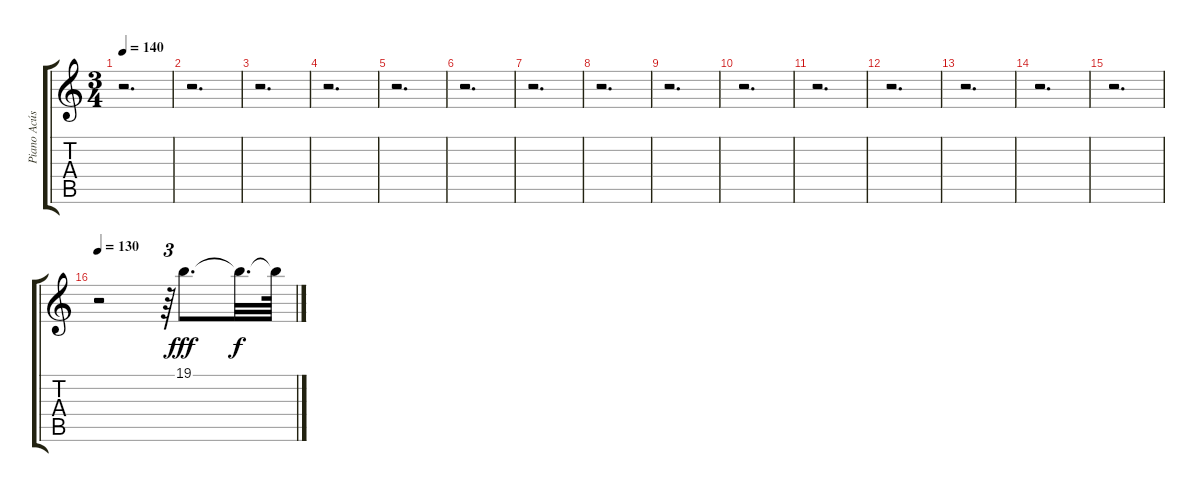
\track ("Piano Acústico" "Piano Acús") {instrument acousticgrandpiano}
\staff {score tabs}
\tuning (E4 B3 G3 D3 A2 E2) {hide}
\ts (3 4)
\tempo 140
\clef g2
\ks c
r.2{d dy f} |
r.2{d} |
r.2{d} |
r.2{d} |
r.2{d} |
r.2{d} |
r.2{d} |
r.2{d} |
r.2{d} |
r.2{d} |
r.2{d} |
r.2{d} |
r.2{d} |
r.2{d} |
r.2{d} |
\tempo 130
r.2 r.64{tu (3 2)} 19.1.8{d dy fff} 19.1{t}.32{d dy f} 19.1{t}.64
